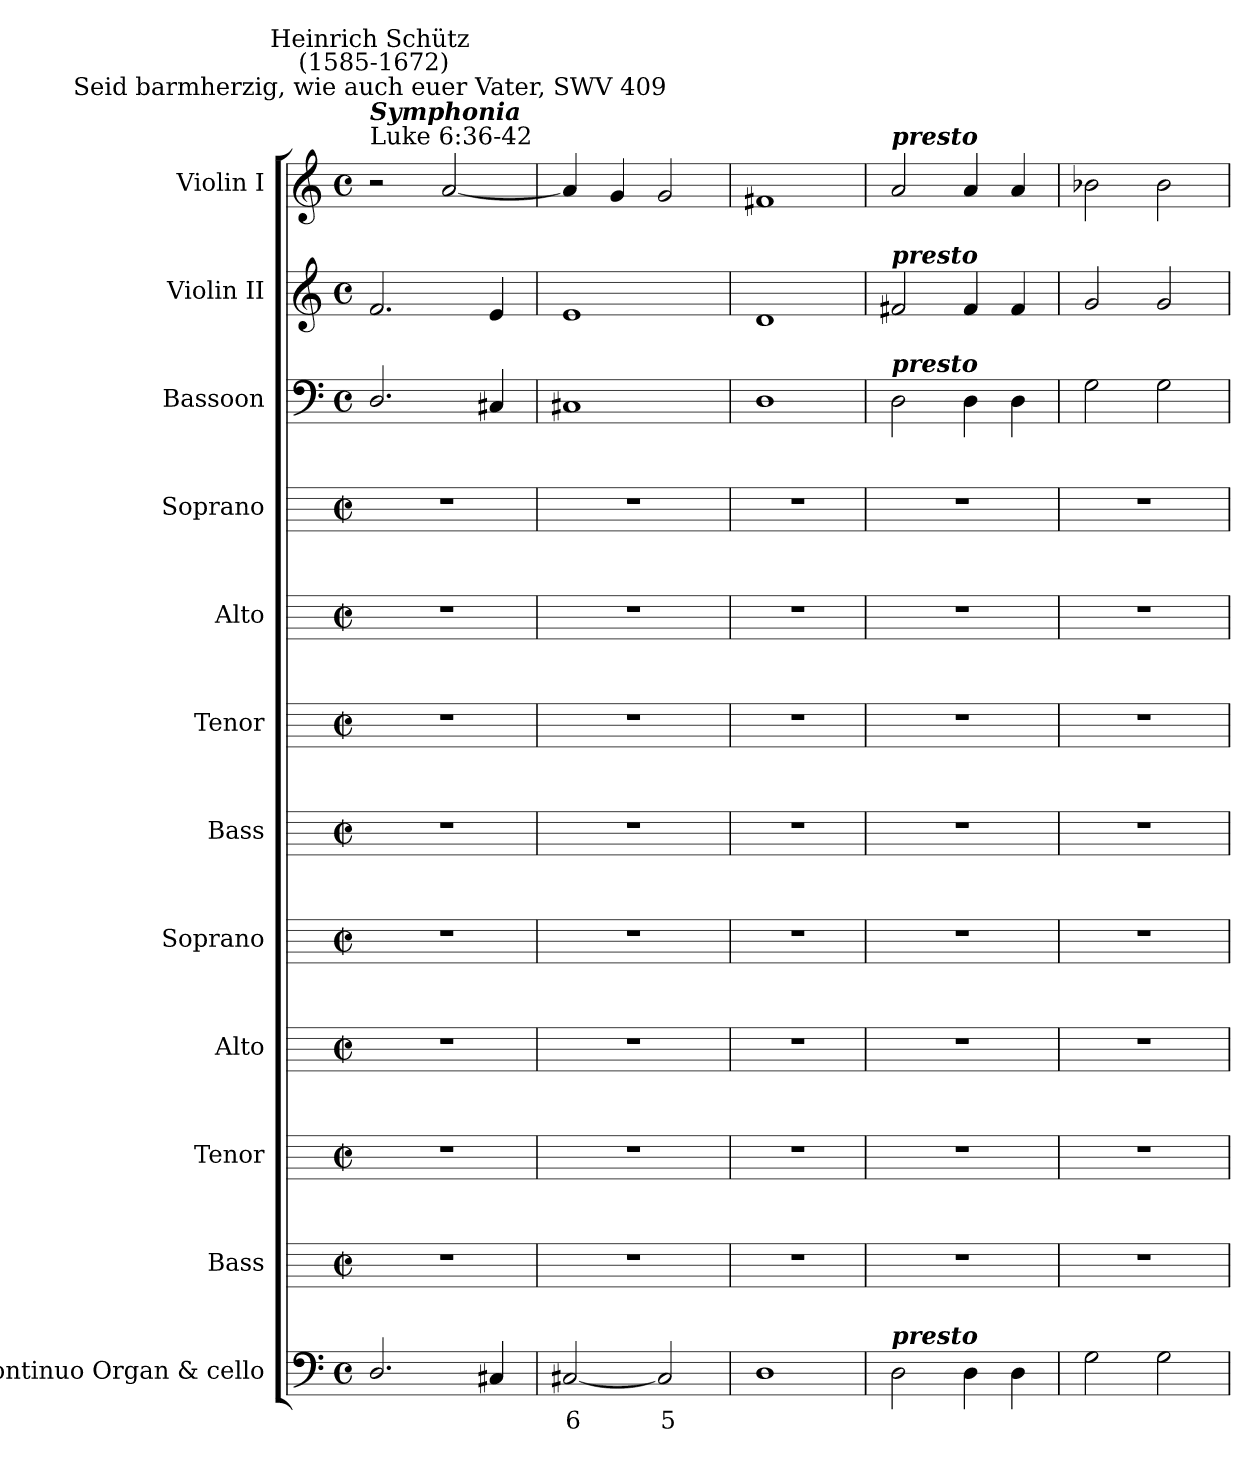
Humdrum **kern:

**kern	**text	**kern	**kern	**kern	**kern	**kern	**kern	**kern	**kern	**kern	**kern	**kern
*part12	*part12	*part11	*part10	*part9	*part8	*part7	*part6	*part5	*part4	*part3	*part2	*part1
*staff12	*staff12	*staff11	*staff10	*staff9	*staff8	*staff7	*staff6	*staff5	*staff4	*staff3	*staff2	*staff1
*I"Continuo Organ & cello	*	*I"Bass	*I"Tenor	*I"Alto	*I"Soprano	*I"Bass	*I"Tenor	*I"Alto	*I"Soprano	*I"Bassoon	*I"Violin II	*I"Violin I
*	*	*I'B	*I'T	*I'A	*I'S	*I'B	*I'T	*I'A	*I'S	*I'Bs	*I'Vn II	*I'Vn I
*clefF4	*	*	*	*	*	*	*	*	*	*clefF4	*clefG2	*clefG2
*	*	*ITrd4c7	*ITrd4c7	*ITrd4c7	*ITrd4c7	*	*	*	*	*	*	*
*k[]	*	*	*	*	*	*	*	*	*	*k[]	*k[]	*k[]
*C:	*	*	*	*	*	*	*	*	*	*C:	*C:	*C:
*M4/4	*	*M2/2	*M2/2	*M2/2	*M2/2	*M2/2	*M2/2	*M2/2	*M2/2	*M4/4	*M4/4	*M4/4
*met(c)	*	*met(c|)	*met(c|)	*met(c|)	*met(c|)	*met(c|)	*met(c|)	*met(c|)	*met(c|)	*met(c)	*met(c)	*met(c)
=1	=1	=1	=1	=1	=1	=1	=1	=1	=1	=1	=1	=1
!	!	!	!	!	!	!	!	!	!	!	!	!LO:TX:a:t=Luke 6&colon;36-42
!	!	!	!	!	!	!	!	!	!	!	!	!LO:TX:a:Bi:t=Symphonia
!	!	!	!	!	!	!	!	!	!	!	!	!LO:TX:a:cj:t=Seid barmherzig, wie auch euer Vater, SWV 409
!	!	!	!	!	!	!	!	!	!	!	!	!LO:TX:a:cj:t=Heinrich Schütz\n (1585-1672)
2.D/	.	1r	1r	1r	1r	1r	1r	1r	1r	2.D/	2.f	2r
.	.	.	.	.	.	.	.	.	.	.	.	[2a
4C#X	.	.	.	.	.	.	.	.	.	4C#X	4e	.
=2	=2	=2	=2	=2	=2	=2	=2	=2	=2	=2	=2	=2
!	!LO:LY:b	!	!	!	!	!	!	!	!	!	!	!
[2C#X	6	1r	1r	1r	1r	1r	1r	1r	1r	1C#X	1e	4a]
.	.	.	.	.	.	.	.	.	.	.	.	4g
!	!LO:LY:b	!	!	!	!	!	!	!	!	!	!	!
2C#]	5	.	.	.	.	.	.	.	.	.	.	2g
=3	=3	=3	=3	=3	=3	=3	=3	=3	=3	=3	=3	=3
1D	.	1r	1r	1r	1r	1r	1r	1r	1r	1D	1d	1f#X
=4	=4	=4	=4	=4	=4	=4	=4	=4	=4	=4	=4	=4
!	!	!	!	!	!	!	!	!	!	!	!	!LO:TX:a:Bi:t=presto
!	!	!	!	!	!	!	!	!	!	!	!LO:TX:a:Bi:t=presto	!
!	!	!	!	!	!	!	!	!	!	!LO:TX:a:Bi:t=presto	!	!
!LO:TX:a:Bi:t=presto	!	!	!	!	!	!	!	!	!	!	!	!
2D	.	1r	1r	1r	1r	1r	1r	1r	1r	2D	2f#X	2a
4D	.	.	.	.	.	.	.	.	.	4D	4f#	4a
4D	.	.	.	.	.	.	.	.	.	4D	4f#	4a
=5	=5	=5	=5	=5	=5	=5	=5	=5	=5	=5	=5	=5
2G	.	1r	1r	1r	1r	1r	1r	1r	1r	2G	2g	2b-X
2G	.	.	.	.	.	.	.	.	.	2G	2g	2b-
=	=	=	=	=	=	=	=	=	=	=	=	=
*-	*-	*-	*-	*-	*-	*-	*-	*-	*-	*-	*-	*-
